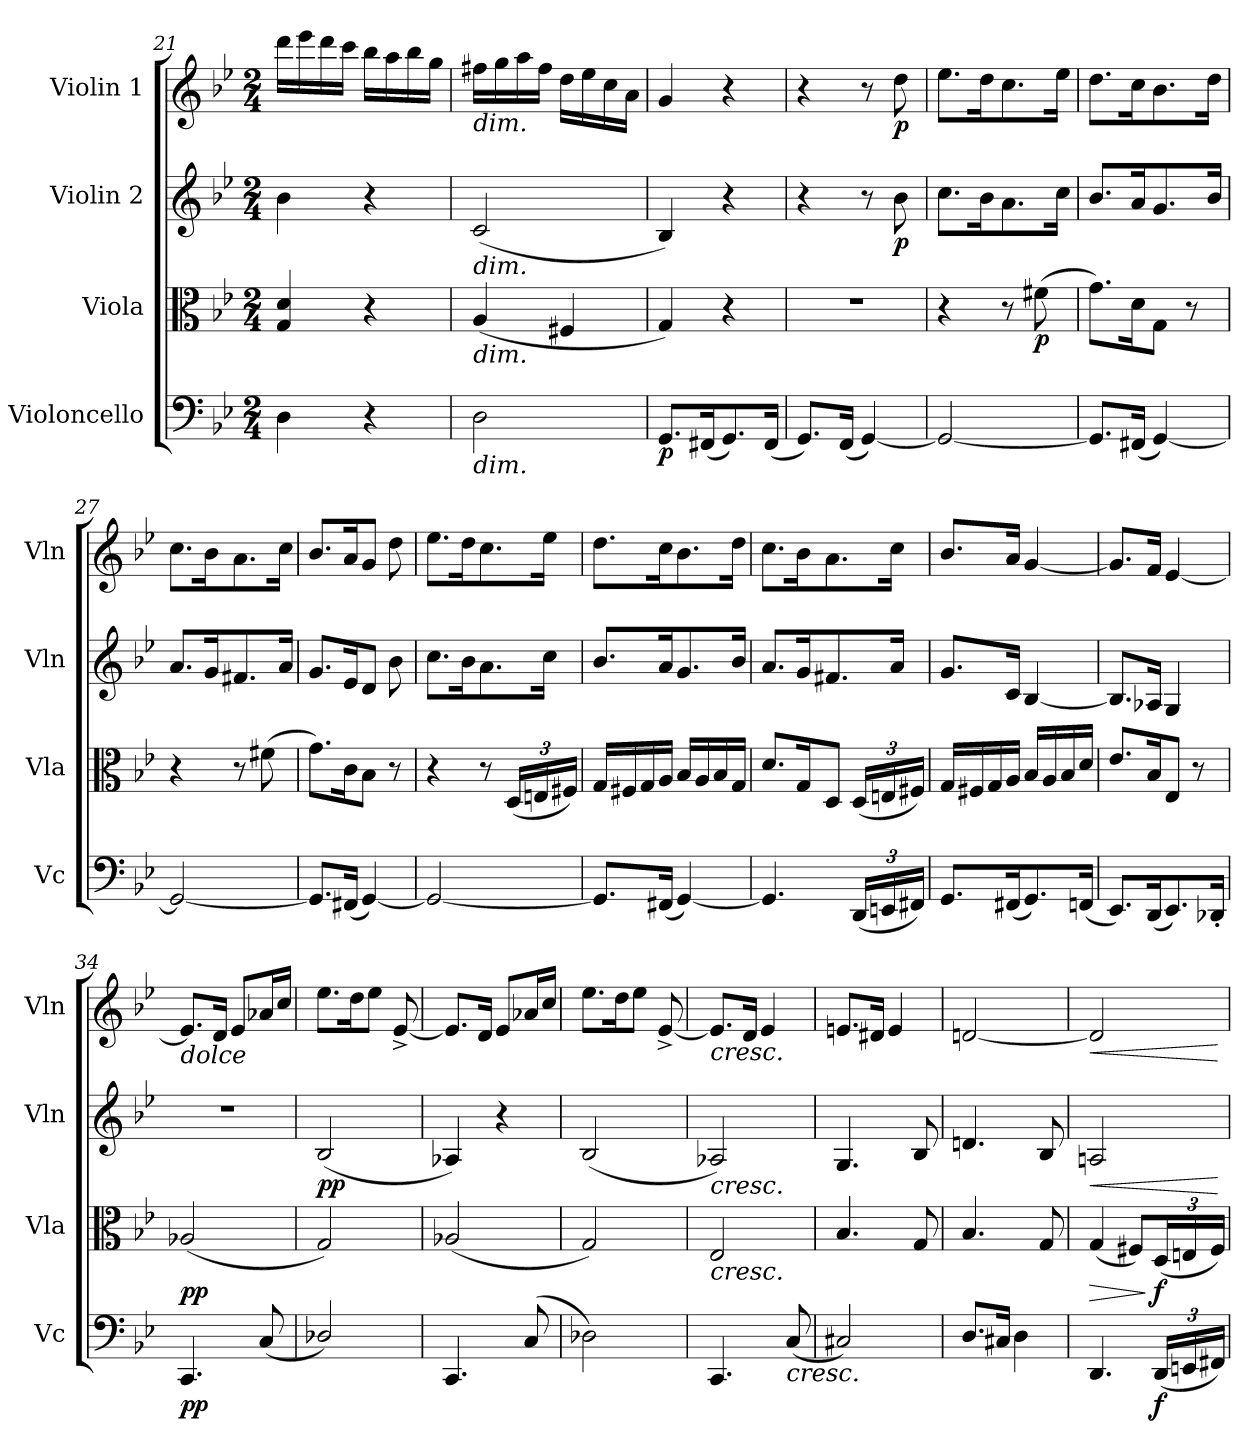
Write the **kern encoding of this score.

**kern	**dynam	**kern	**dynam	**kern	**dynam	**kern	**dynam
*part4	*part4	*part3	*part3	*part2	*part2	*part1	*part1
*staff4	*staff4	*staff3	*staff3	*staff2	*staff2	*staff1	*staff1
*I"Violoncello	*	*I"Viola	*	*I"Violin 2	*	*I"Violin 1	*
*I'Vc	*	*I'Vla	*	*I'Vln	*	*I'Vln	*
*clefF4	*	*clefC3	*	*clefG2	*	*clefG2	*
*k[b-e-]	*	*k[b-e-]	*	*k[b-e-]	*	*k[b-e-]	*
*M2/4	*	*M2/4	*	*M2/4	*	*M2/4	*
=21	=21	=21	=21	=21	=21	=21	=21
4D\	.	4G/ 4d/	.	4b-\	.	16ddd\LL	.
.	.	.	.	.	.	16eee-\	.
.	.	.	.	.	.	16ddd\	.
.	.	.	.	.	.	16ccc\JJ	.
4r	.	4r	.	4r	.	16bb-\LL	.
.	.	.	.	.	.	16aa\	.
.	.	.	.	.	.	16bb-\	.
.	.	.	.	.	.	16gg\JJ	.
!!LO:PB:g=z
=22	=22	=22	=22	=22	=22	=22	=22
!	!	!	!	!	!	!LO:TX:b:i:t=dim.	!
!	!	!	!	!LO:TX:b:i:t=dim.	!	!	!
!	!	!LO:TX:b:i:t=dim.	!	!	!	!	!
!LO:TX:b:i:t=dim.	!	!	!	!	!	!	!
2D\	.	(4A/	.	(2c/	.	16ff#X\LL	.
.	.	.	.	.	.	16gg\	.
.	.	.	.	.	.	16aa\	.
.	.	.	.	.	.	16ff#\JJ	.
.	.	4F#X/	.	.	.	16dd\LL	.
.	.	.	.	.	.	16ee-\	.
.	.	.	.	.	.	16cc\	.
.	.	.	.	.	.	16a\JJ	.
=23	=23	=23	=23	=23	=23	=23	=23
!	!LO:DY:b	!	!	!	!	!	!
8.GG/L	p	4G/)	.	4B-/)	.	4g/	.
(16FF#X/K	.	.	.	.	.	.	.
8.GG/)	.	4r	.	4r	.	4r	.
(16FF#/Jk	.	.	.	.	.	.	.
=24	=24	=24	=24	=24	=24	=24	=24
8.GG/L)	.	2r	.	4r	.	4r	.
(16FF/Jk	.	.	.	.	.	.	.
[4GG/)	.	.	.	8r	.	8r	.
!	!	!	!	!	!LO:DY:b	!	!LO:DY:b
.	.	.	.	8b-\	p	8dd\	p
=25	=25	=25	=25	=25	=25	=25	=25
2GG/_	.	4r	.	8.cc\L	.	8.ee-\L	.
.	.	.	.	16b-\K	.	16dd\K	.
.	.	8r	.	8.a\	.	8.cc\	.
!	!	!	!LO:DY:b	!	!	!	!
.	.	(8f#X\	p	.	.	.	.
.	.	.	.	16cc\Jk	.	16ee-\Jk	.
=26	=26	=26	=26	=26	=26	=26	=26
8.GG/L]	.	8.g\L)	.	8.b-/L	.	8.dd\L	.
(16FF#X/Jk	.	16d\K	.	16a/K	.	16cc\K	.
[4GG/)	.	8G\J	.	8.g/	.	8.b-\	.
.	.	8r	.	.	.	.	.
.	.	.	.	16b-/Jk	.	16dd\Jk	.
=27	=27	=27	=27	=27	=27	=27	=27
2GG/_	.	4r	.	8.a/L	.	8.cc\L	.
.	.	.	.	16g/K	.	16b-\K	.
.	.	8r	.	8.f#X/	.	8.a\	.
.	.	(8f#X\	.	.	.	.	.
.	.	.	.	16a/Jk	.	16cc\Jk	.
=28	=28	=28	=28	=28	=28	=28	=28
8.GG/L]	.	8.g\L)	.	8.g/L	.	8.b-/L	.
(16FF#X/Jk	.	16c\K	.	16e-/K	.	16a/K	.
[4GG/)	.	8B-\J	.	8d/J	.	8g/J	.
.	.	8r	.	8b-\	.	8dd\	.
!!LO:LB:g=z
=29	=29	=29	=29	=29	=29	=29	=29
2GG/_	.	4r	.	8.cc\L	.	8.ee-\L	.
.	.	.	.	16b-\K	.	16dd\K	.
.	.	8r	.	8.a\	.	8.cc\	.
*	*	*Xbrackettup	*	*	*	*	*
.	.	(24D/LL	.	.	.	.	.
.	.	24En/	.	.	.	.	.
.	.	.	.	16cc\Jk	.	16ee-\Jk	.
.	.	24F#X/JJ)	.	.	.	.	.
=30	=30	=30	=30	=30	=30	=30	=30
8.GG/L]	.	16G/LL	.	8.b-/L	.	8.dd\L	.
.	.	16F#X/	.	.	.	.	.
.	.	16G/	.	.	.	.	.
(16FF#X/Jk	.	16A/JJ	.	16a/K	.	16cc\K	.
[4GG/)	.	16B-/LL	.	8.g/	.	8.b-\	.
.	.	16A/	.	.	.	.	.
.	.	16B-/	.	.	.	.	.
.	.	16G/JJ	.	16b-/Jk	.	16dd\Jk	.
=31	=31	=31	=31	=31	=31	=31	=31
4.GG/]	.	8.d/L	.	8.a/L	.	8.cc\L	.
.	.	16G/K	.	16g/K	.	16b-\K	.
.	.	8D/J	.	8.f#X/	.	8.a\	.
*Xbrackettup	*	*	*	*	*	*	*
(24DD/LL	.	(24D/LL	.	.	.	.	.
24EEn/	.	24En/	.	.	.	.	.
.	.	.	.	16a/Jk	.	16cc\Jk	.
24FF#X/JJ)	.	24F#X/JJ)	.	.	.	.	.
=32	=32	=32	=32	=32	=32	=32	=32
8.GG/L	.	16G/LL	.	8.g/L	.	8.b-/L	.
.	.	16F#X/	.	.	.	.	.
.	.	16G/	.	.	.	.	.
(16FF#X/K	.	16A/JJ	.	16c/Jk	.	16a/Jk	.
8.GG/)	.	16B-/LL	.	[4B-/	.	[4g/	.
.	.	16A/	.	.	.	.	.
.	.	16B-/	.	.	.	.	.
(16FFn/Jk	.	16d/JJ	.	.	.	.	.
=33	=33	=33	=33	=33	=33	=33	=33
8.EE-/L)	.	8.e-/L	.	8.B-/L]	.	8.g/L]	.
(16DD/K	.	16B-/K	.	16A-X/Jk	.	16f/Jk	.
8.EE-/)	.	8E-/J	.	4G/	.	[4e-/	.
.	.	8r	.	.	.	.	.
16DD-X'/Jk	.	.	.	.	.	.	.
=34	=34	=34	=34	=34	=34	=34	=34
!	!	!	!	!	!	!LO:TX:b:i:t=dolce	!
!	!LO:DY:b	!	!LO:DY:b	!	!	!	!
4.CC/	pp	(2A-X/	pp	2r	.	8.e-/L]	.
.	.	.	.	.	.	16d/Jk	.
.	.	.	.	.	.	8e-/L	.
(8C/	.	.	.	.	.	16a-X/L	.
.	.	.	.	.	.	16cc/JJ	.
!!LO:LB:g=z
=35	=35	=35	=35	=35	=35	=35	=35
!	!	!	!	!	!LO:DY:b	!	!
2D-X/)	.	2G/)	.	(2B-/	pp	8.ee-\L	.
.	.	.	.	.	.	16dd\K	.
.	.	.	.	.	.	8ee-\J	.
.	.	.	.	.	.	[8e-^/	.
=36	=36	=36	=36	=36	=36	=36	=36
4.CC/	.	(2A-X/	.	4A-X/)	.	8.e-/L]	.
.	.	.	.	.	.	16d/Jk	.
.	.	.	.	4r	.	8e-/L	.
(8C/	.	.	.	.	.	16a-X/L	.
.	.	.	.	.	.	16cc/JJ	.
=37	=37	=37	=37	=37	=37	=37	=37
2D-X\)	.	2G/)	.	(2B-/	.	8.ee-\L	.
.	.	.	.	.	.	16dd\K	.
.	.	.	.	.	.	8ee-\J	.
.	.	.	.	.	.	[8e-^/	.
=38	=38	=38	=38	=38	=38	=38	=38
!	!	!	!	!	!	!LO:TX:b:i:t=cresc.	!
!	!	!	!	!LO:TX:b:i:t=cresc.	!	!	!
!	!	!LO:TX:b:i:t=cresc.	!	!	!	!	!
4.CC/	.	2E-/	.	2A-X/)	.	8.e-/L]	.
.	.	.	.	.	.	16d/Jk	.
.	.	.	.	.	.	4e-/	.
!LO:TX:b:i:t=cresc.	!	!	!	!	!	!	!
(8C/	.	.	.	.	.	.	.
=39	=39	=39	=39	=39	=39	=39	=39
2C#X/)	.	4.B-/	.	4.G/	.	8.en/L	.
.	.	.	.	.	.	16d#X/Jk	.
.	.	.	.	.	.	4e/	.
.	.	8G/	.	8B-/	.	.	.
=40	=40	=40	=40	=40	=40	=40	=40
8.D/L	.	4.B-/	.	4.dn/	.	[2dn/	.
16C#X/Jk	.	.	.	.	.	.	.
4D\	.	.	.	.	.	.	.
.	.	8G/	.	8B-/	.	.	.
=41	=41	=41	=41	=41	=41	=41	=41
!	!	!	!LO:HP:b	!	!LO:HP:b	!	!LO:HP:b
4.DD/	.	(4G/	>	2An/	<	2d/]	<
.	.	8F#X/L)	.	.	.	.	.
!	!LO:DY:b	!	!LO:DY:n=1:b	!	!	!	!
(24DD/LL	f	(24D/L	] f	.	.	.	.
24EEn/	.	24En/	.	.	.	.	.
24FF#X/JJ)	.	24F#/JJ)	.	.	.	.	.
.	.	.	.	.	[	.	[
=	=	=	=	=	=	=	=
*-	*-	*-	*-	*-	*-	*-	*-
